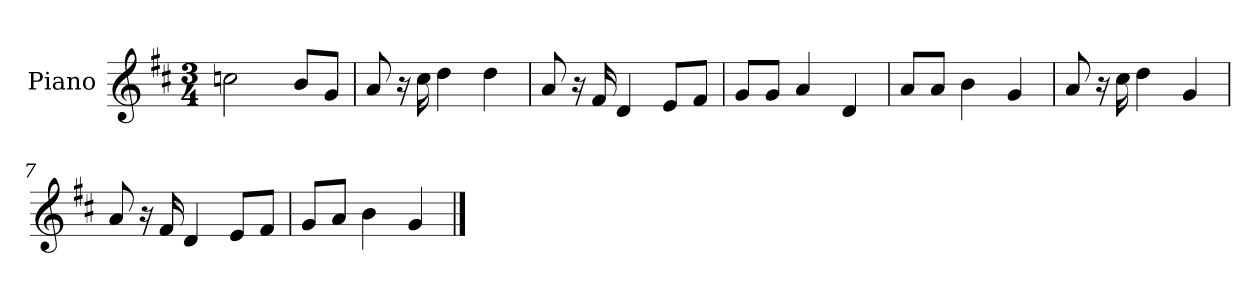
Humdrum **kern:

**kern
*part1
*staff1
*I"Piano
*I'P-no
*clefG2
*k[f#c#]
*M3/4
*MM184
=1
2ccn\
8b/L
8g/J
=2
8a/
16r
16cc#\
4dd\
4dd\
=3
8a/
16r
16f#/
4d/
8e/L
8f#/J
=4
8g/L
8g/J
4a/
4d/
=5
8a/L
8a/J
4b\
4g/
=6
8a/
16r
16cc#\
4dd\
4g/
=7
8a/
16r
16f#/
4d/
8e/L
8f#/J
!!LO:LB:g=z
=8
8g/L
8a/J
4b\
4g/
==
*-
